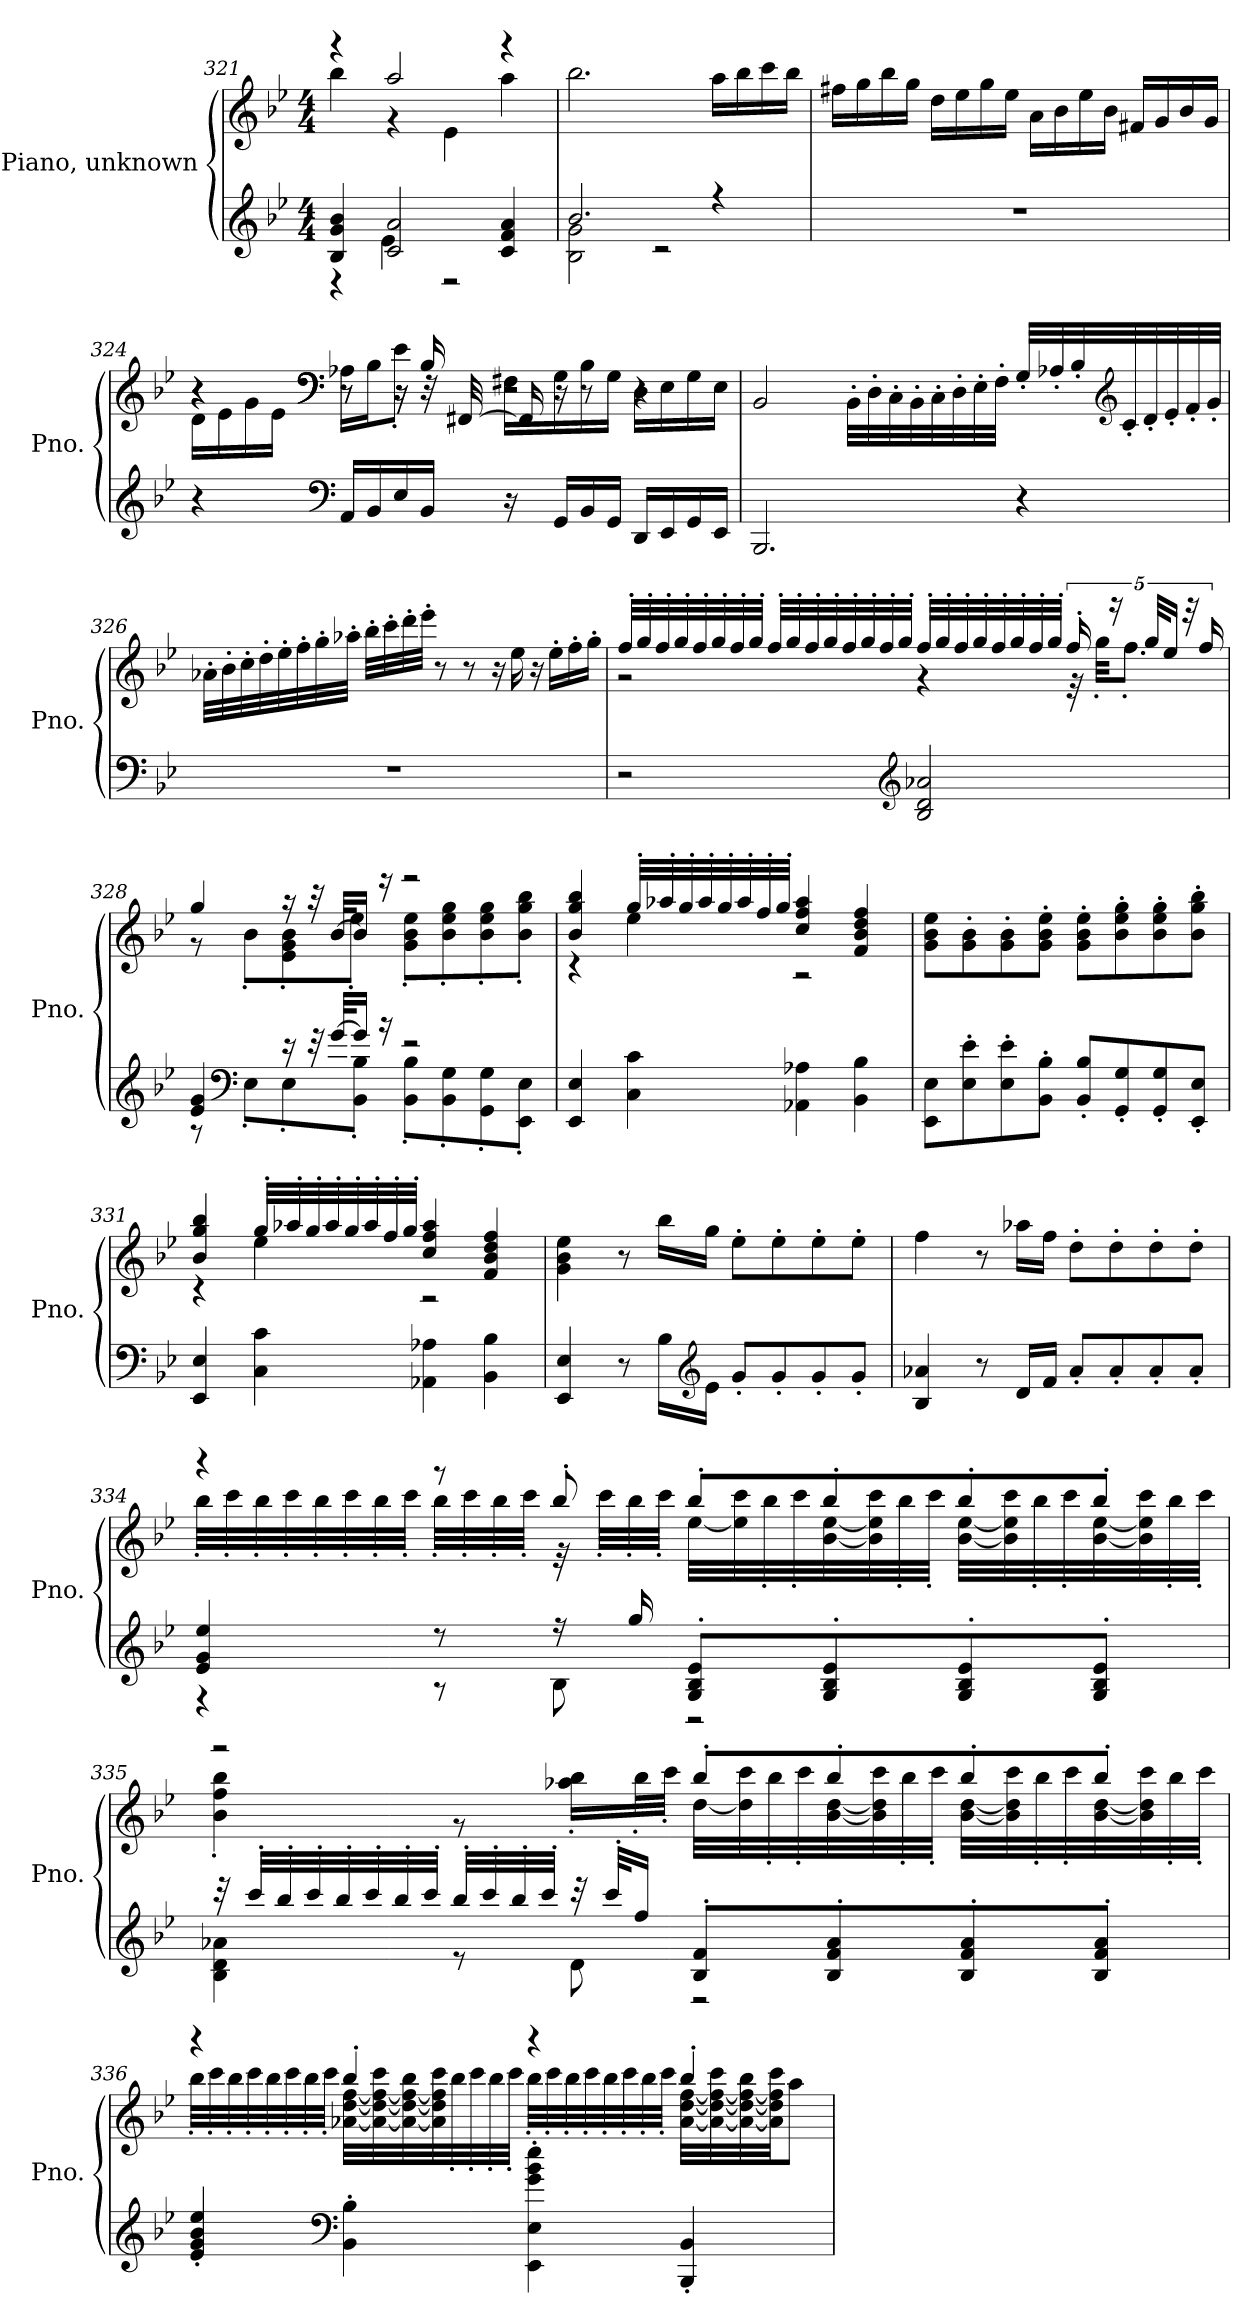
**kern	**kern
*part1	*part1
*staff2	*staff1
*I"Piano, unknown	*
*I'Pno.	*
*clefG2	*clefG2
*k[b-e-]	*k[b-e-]
*M4/4	*M4/4
=321	=321
*^	*^
4B-/ 4g/ 4b-/	4r	4r	4bb-\
2c/ 2a/	4e-\	2aa/	4r
.	2r	.	4e-\
4c/ 4f/ 4a/	.	4r	4aa\
*	*	*v	*v
=322	=322	=322
2.b-/	2B-\ 2g\	2.bb-\
.	2r	.
4r	.	16aa\LL
.	.	16bb-\
.	.	16ccc\
.	.	16bb-\JJ
*v	*v	*
=323	=323
1r	16ff#X\LL
.	16gg\
.	16bb-\
.	16gg\JJ
.	16dd\LL
.	16ee-\
.	16gg\
.	16ee-\JJ
.	16a\LL
.	16b-\
.	16ee-\
.	16b-\JJ
.	16f#X/LL
.	16g/
.	16b-/
.	16g/JJ
!!LO:LB:g=z
=324	=324
*	*^
*	*	*^
4r	4r	16d\LL	4r
.	.	16e-\	.
.	.	16g\	.
.	.	16e-\JJ	.
*clefF4	*clefF4	*	*
16AA/LL	8r	16A-X\LL	8r
16BB-/	.	16B-\J	.
16E-/	16r	8e-'\J	16r
16BB-/JJ	16B-/	.	32r
.	.	.	[32FF#X/
16r	2r	16F#X\LL	16FF#/]
16GG/LL	.	16G\	16r
16BB-/	.	16B-\	8r
16GG/JJ	.	16G\JJ	.
16DD/LL	.	16D\LL	4r
16EE-/	.	16E-\	.
16GG/	.	16G\	.
16EE-/JJ	.	16E-\JJ	.
*	*v	*v	*v
=325	=325
2.BBB-/	2BB-/
.	32BB-'\LLL
.	32D'\
.	32C'\
.	32BB-'\
.	32C'\
.	32D'\
.	32E-'\
.	32F'\JJJ
4r	32G'/LLL
.	32A-X'/
.	32B-'/
*	*clefG2
.	32c'/
.	32d'/
.	32e-'/
.	32f'/
.	32g'/JJJ
!!LO:PB:g=z
=326	=326
1r	32a-X'\LLL
.	32b-'\
.	32cc'\
.	32dd'\
.	32ee-'\
.	32ff'\
.	32gg'\
.	32aa-X'\JJJ
.	32bb-'\LLL
.	32ccc'\
.	32ddd'\
.	32eee-'\JJJ
.	8r
.	8r
.	16r
.	16ee-\
.	16r
.	16ee-'\LL
.	16ff'\
.	16gg'\JJ
!!LO:LB:g=z
=327	=327
*	*^
2r	32ff'/LLL	2r
.	32gg'/	.
.	32ff'/	.
.	32gg'/	.
.	32ff'/	.
.	32gg'/	.
.	32ff'/	.
.	32gg'/JJJ	.
.	32ff'/LLL	.
.	32gg'/	.
.	32ff'/	.
.	32gg'/	.
.	32ff'/	.
.	32gg'/	.
.	32ff'/	.
.	32gg'/JJJ	.
*clefG2	*	*
2B-/ 2d/ 2a-X/	32ff'/LLL	4r
.	32gg'/	.
.	32ff'/	.
.	32gg'/	.
.	32ff'/	.
.	32gg'/	.
.	32ff'/	.
.	32gg'/JJJ	.
.	20ff'/	32r
.	.	32gg'\KKL
.	20r	.
.	.	8.ff'\J
.	40gg/KLL	.
.	20ee-/JJ	.
.	40r	.
.	20ff/	.
!!LO:LB:g=z	!!
=328	=328	=328
*^	*	*
4e-/ 4g/	8r	4gg/	8r
*clefF4	*	*	*
.	8E-'\L	.	8b-'\L
16r	8E-'\	16r	8e-\' 8g\' 8b-\'
32r	.	32r	.
[32g/KLL	.	[32b-/KLL	.
16g/JJ]	8BB-\' 8B-\'J	16b-/JJ]	8ee-'\J
16r	.	16r	.
2r	8BB-\' 8B-\'L	2r	8g\' 8b-\' 8ee-\'L
.	8BB-\' 8G\'	.	8b-\' 8ee-\' 8gg\'
.	8GG\' 8G\'	.	8b-\' 8ee-\' 8gg\'
.	8EE-\' 8E-\'J	.	8b-\' 8gg\' 8bb-\'J
*v	*v	*	*
=329	=329	=329
4EE-/ 4E-/	4b-/ 4gg/ 4bb-/	4r
4C\ 4c\	32gg'/LLL	4ee-\
.	32aa-X'/	.
.	32gg'/	.
.	32aa-'/	.
.	32gg'/	.
.	32aa-'/	.
.	32ff'/	.
.	32gg'/JJJ	.
4AA-X\ 4A-X\	4cc/ 4ff/ 4aa-/	2r
4BB-\ 4B-\	4f/ 4b-/ 4dd/ 4ff/	.
*	*v	*v
=330	=330
8EE-\ 8E-\L	8g\ 8b-\ 8ee-\L
8E-\' 8e-\'	8g\' 8b-\'
8E-\' 8e-\'	8g\' 8b-\'
8BB-\' 8B-\'J	8g\' 8b-\' 8ee-\'J
8BB-/' 8B-/'L	8g\' 8b-\' 8ee-\'L
8GG/' 8G/'	8b-\' 8ee-\' 8gg\'
8GG/' 8G/'	8b-\' 8ee-\' 8gg\'
8EE-/' 8E-/'J	8b-\' 8gg\' 8bb-\'J
!!LO:LB:g=z
=331	=331
*	*^
4EE-/ 4E-/	4b-/ 4gg/ 4bb-/	4r
4C\ 4c\	32gg'/LLL	4ee-\
.	32aa-X'/	.
.	32gg'/	.
.	32aa-'/	.
.	32gg'/	.
.	32aa-'/	.
.	32ff'/	.
.	32gg'/JJJ	.
4AA-X\ 4A-X\	4cc/ 4ff/ 4aa-/	2r
4BB-\ 4B-\	4f/ 4b-/ 4dd/ 4ff/	.
*	*v	*v
=332	=332
4EE-/ 4E-/	4g\ 4b-\ 4ee-\
8r	8r
16B-\LL	16bb-\LL
*clefG2	*
16e-\JJ	16gg\JJ
8g'/L	8ee-'\L
8g'/	8ee-'\
8g'/	8ee-'\
8g'/J	8ee-'\J
=333	=333
4B-/ 4a-X/	4ff\
8r	8r
16d/LL	16aa-X\LL
16f/JJ	16ff\JJ
8a-'/L	8dd'\L
8a-'/	8dd'\
8a-'/	8dd'\
8a-'/J	8dd'\J
!!LO:LB:g=z
=334	=334
*^	*^
4e-/ 4g/ 4ee-/	4r	4r	32bb-'\LLL
.	.	.	32ccc'\
.	.	.	32bb-'\
.	.	.	32ccc'\
.	.	.	32bb-'\
.	.	.	32ccc'\
.	.	.	32bb-'\
.	.	.	32ccc'\JJJ
8r	8r	8r	32bb-'\LLL
.	.	.	32ccc'\
.	.	.	32bb-'\
.	.	.	32ccc'\JJJ
16r	8B-\	8bb-'/	32r
.	.	.	32ccc'\LLL
16gg/	.	.	32bb-'\
.	.	.	32ccc'\JJJ
8G/' 8B-/' 8e-/'L	2r	8bb-'/L	[32ee-\LLL
.	.	.	32ee-\] 32ccc\
.	.	.	32bb-'\
.	.	.	32ccc'\
8G/' 8B-/' 8e-/'	.	8bb-'/	[32b-\ [32ee-\
.	.	.	32b-\] 32ee-\] 32ccc\
.	.	.	32bb-'\
.	.	.	32ccc'\JJJ
8G/' 8B-/' 8e-/'	.	8bb-'/	[32b-\ [32ee-\LLL
.	.	.	32b-\] 32ee-\] 32ccc\
.	.	.	32bb-'\
.	.	.	32ccc'\
8G/' 8B-/' 8e-/'J	.	8bb-'/J	[32b-\ [32ee-\
.	.	.	32b-\] 32ee-\] 32ccc\
.	.	.	32bb-'\
.	.	.	32ccc'\JJJ
!!LO:LB:g=z	!!
=335	=335	=335	=335
32r	4B-\ 4d\ 4a-X\	2r	4b-\' 4ff\' 4bb-\'
32ccc'/LLL	.	.	.
32bb-'/	.	.	.
32ccc'/	.	.	.
32bb-'/	.	.	.
32ccc'/	.	.	.
32bb-'/	.	.	.
32ccc'/JJJ	.	.	.
32bb-'/LLL	8r	.	8r
32ccc'/	.	.	.
32bb-'/	.	.	.
32ccc'/JJJ	.	.	.
32r	8d\	.	16aa-X\' 16bb-\'LL
32ccc'/KLL	.	.	.
16ff/JJ	.	.	32bb-'\L
.	.	.	32ccc'\JJJ
8B-/' 8f/'L	2r	8bb-'/L	[32dd\LLL
.	.	.	32dd\] 32ccc\
.	.	.	32bb-'\
.	.	.	32ccc'\
8B-/' 8f/' 8a-/'	.	8bb-'/	[32b-\ [32dd\
.	.	.	32b-\] 32dd\] 32ccc\
.	.	.	32bb-'\
.	.	.	32ccc'\JJJ
8B-/' 8f/' 8a-/'	.	8bb-'/	[32b-\ [32dd\LLL
.	.	.	32b-\] 32dd\] 32ccc\
.	.	.	32bb-'\
.	.	.	32ccc'\
8B-/' 8f/' 8a-/'J	.	8bb-'/J	[32b-\ [32dd\
.	.	.	32b-\] 32dd\] 32ccc\
.	.	.	32bb-'\
.	.	.	32ccc'\JJJ
*v	*v	*	*
!!LO:PB:g=z	!!
=336	=336	=336
4e-/' 4g/' 4b-/' 4ee-/'	4r	32bb-'\LLL
.	.	32ccc'\
.	.	32bb-'\
.	.	32ccc'\
.	.	32bb-'\
.	.	32ccc'\
.	.	32bb-'\
.	.	32ccc'\JJJ
*clefF4	*	*
4BB-\' 4B-\'	4bb-'/	[32a-X\ [32dd\ [32ff\LLL
.	.	32a-\_ 32dd\_ 32ff\_ 32ccc\
.	.	32a-\_ 32dd\_ 32ff\_ 32bb-\
.	.	32a-\] 32dd\] 32ff\] 32ccc\
.	.	32bb-'\
.	.	32ccc'\
.	.	32bb-'\
.	.	32ccc'\JJJ
4EE-\' 4E-\' 4g\' 4b-\' 4ee-\'	4r	32bb-'\LLL
.	.	32ccc'\
.	.	32bb-'\
.	.	32ccc'\
.	.	32bb-'\
.	.	32ccc'\
.	.	32bb-'\
.	.	32ccc'\JJJ
4BBB-/' 4BB-/'	4bb-'/	[32a-\ [32dd\ [32ff\LLL
.	.	32a-\_ 32dd\_ 32ff\_ 32ccc\
.	.	32a-\_ 32dd\_ 32ff\_ 32bb-\
.	.	32a-\] 32dd\] 32ff\] 32ccc\JJ
.	.	8aa\J
*	*v	*v
=	=
*-	*-
